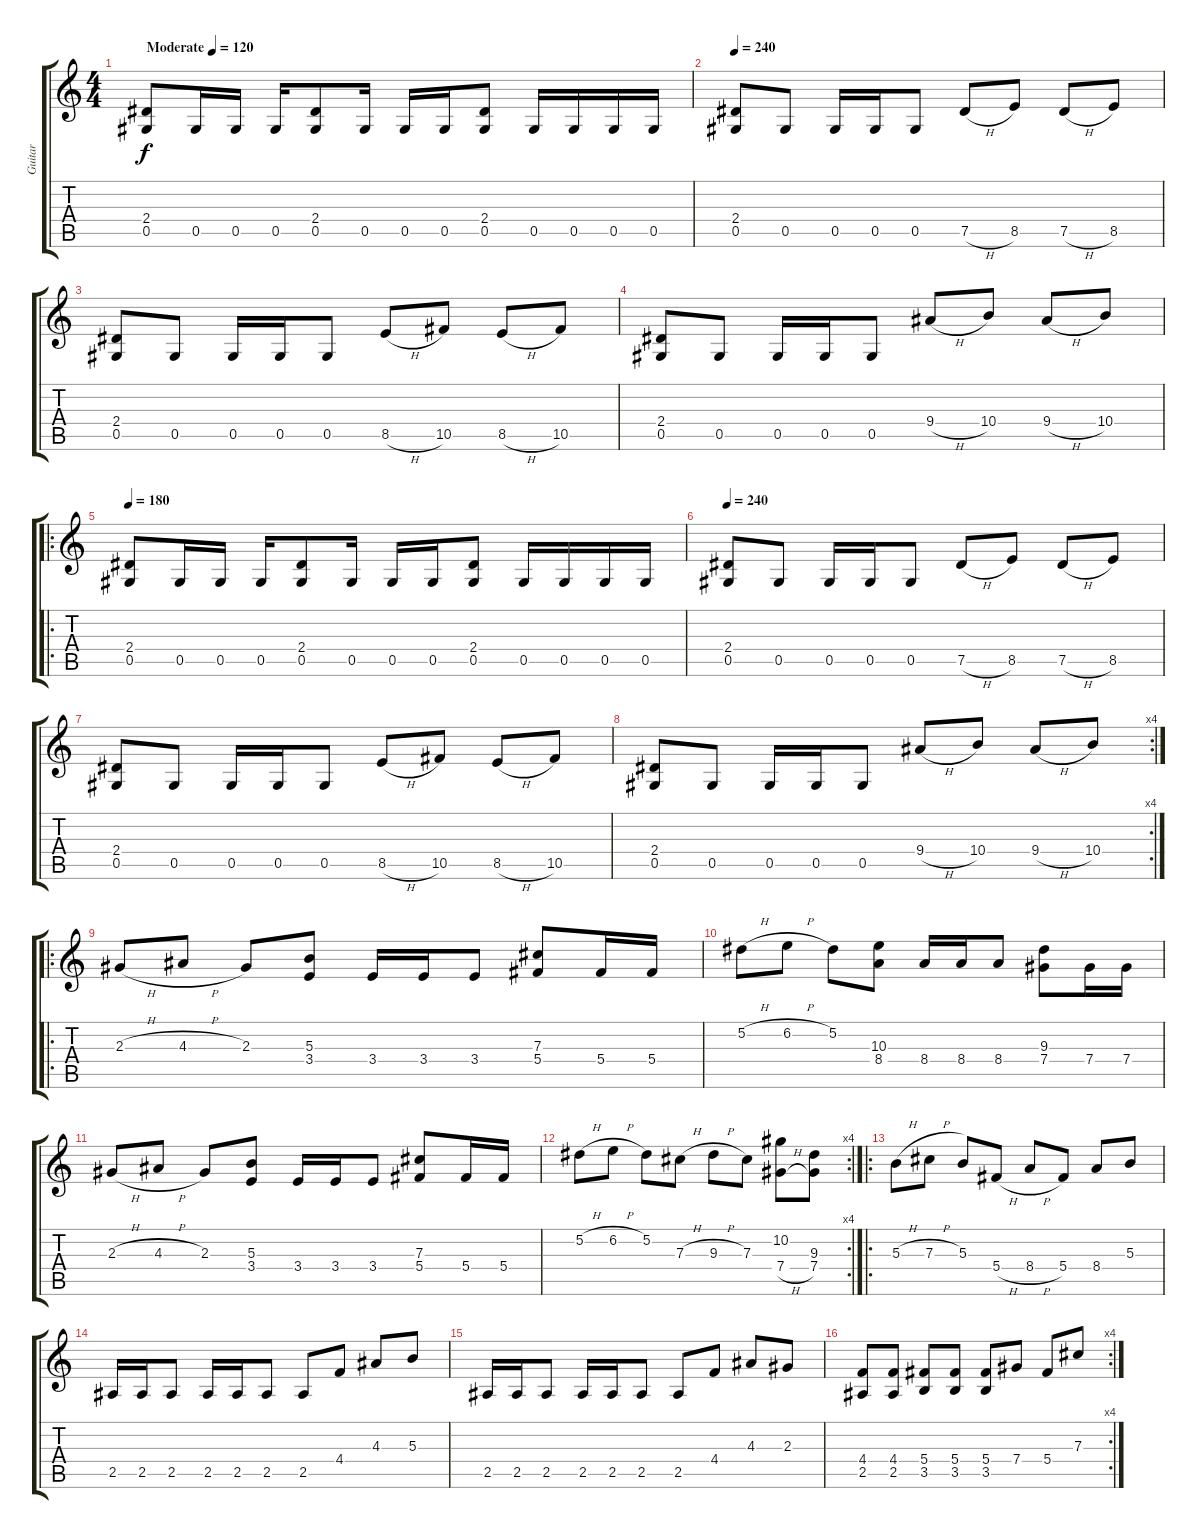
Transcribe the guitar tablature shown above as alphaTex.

\track ("Guitar" "Guitar") {instrument distortionguitar}
\staff {score tabs}
\tuning (Eb4 Bb3 Gb3 Db3 Ab2 Eb2) {hide}
\ts (4 4)
\tempo (120 "Moderate")
\tempo 180
\tempo (120 "Moderate")
\clef g2
\ks c
(2.4 0.5).8{dy f instrument distortionguitar} 0.5.16 0.5.16 0.5.16 (2.4 0.5).8 0.5.16 0.5.16 0.5.16 (2.4 0.5).8 0.5.16 0.5.16 0.5.16 0.5.16 |
\tempo 240
(2.4 0.5).8 0.5.8 0.5.16 0.5.16 0.5.8 7.5{h}.8 8.5.8 7.5{h}.8 8.5.8 |
(2.4 0.5).8 0.5.8 0.5.16 0.5.16 0.5.8 8.5{h}.8 10.5.8 8.5{h}.8 10.5.8 |
(2.4 0.5).8 0.5.8 0.5.16 0.5.16 0.5.8 9.4{h}.8 10.4.8 9.4{h}.8 10.4.8 |
\ro
\tempo 180
(2.4 0.5).8 0.5.16 0.5.16 0.5.16 (2.4 0.5).8 0.5.16 0.5.16 0.5.16 (2.4 0.5).8 0.5.16 0.5.16 0.5.16 0.5.16 |
\tempo 240
(2.4 0.5).8 0.5.8 0.5.16 0.5.16 0.5.8 7.5{h}.8 8.5.8 7.5{h}.8 8.5.8 |
(2.4 0.5).8 0.5.8 0.5.16 0.5.16 0.5.8 8.5{h}.8 10.5.8 8.5{h}.8 10.5.8 |
\rc 4
(2.4 0.5).8 0.5.8 0.5.16 0.5.16 0.5.8 9.4{h}.8 10.4.8 9.4{h}.8 10.4.8 |
\ro
2.3{h}.8 4.3{h}.8 2.3.8 (5.3 3.4).8 3.4.16 3.4.16 3.4.8 (7.3 5.4).8 5.4.16 5.4.16 |
5.2{h}.8 6.2{h}.8 5.2.8 (10.3 8.4).8 8.4.16 8.4.16 8.4.8 (9.3 7.4).8 7.4.16 7.4.16 |
2.3{h}.8 4.3{h}.8 2.3.8 (5.3 3.4).8 3.4.16 3.4.16 3.4.8 (7.3 5.4).8 5.4.16 5.4.16 |
\rc 4
5.2{h}.8 6.2{h}.8 5.2.8 7.3{h}.8 9.3{h}.8 7.3.8 (10.2 7.4{h}).8 (9.3 7.4).8 |
\ro
5.3{h}.8 7.3{h}.8 5.3.8 5.4{h}.8 8.4{h}.8 5.4.8 8.4.8 5.3.8 |
2.5.16 2.5.16 2.5.8 2.5.16 2.5.16 2.5.8 2.5.8 4.4.8 4.3.8 5.3.8 |
2.5.16 2.5.16 2.5.8 2.5.16 2.5.16 2.5.8 2.5.8 4.4.8 4.3.8 2.3.8 |
\rc 4
(4.4 2.5).8 (4.4 2.5).8 (5.4 3.5).8 (5.4 3.5).8 (5.4 3.5).8 7.4.8 5.4.8 7.3.8
